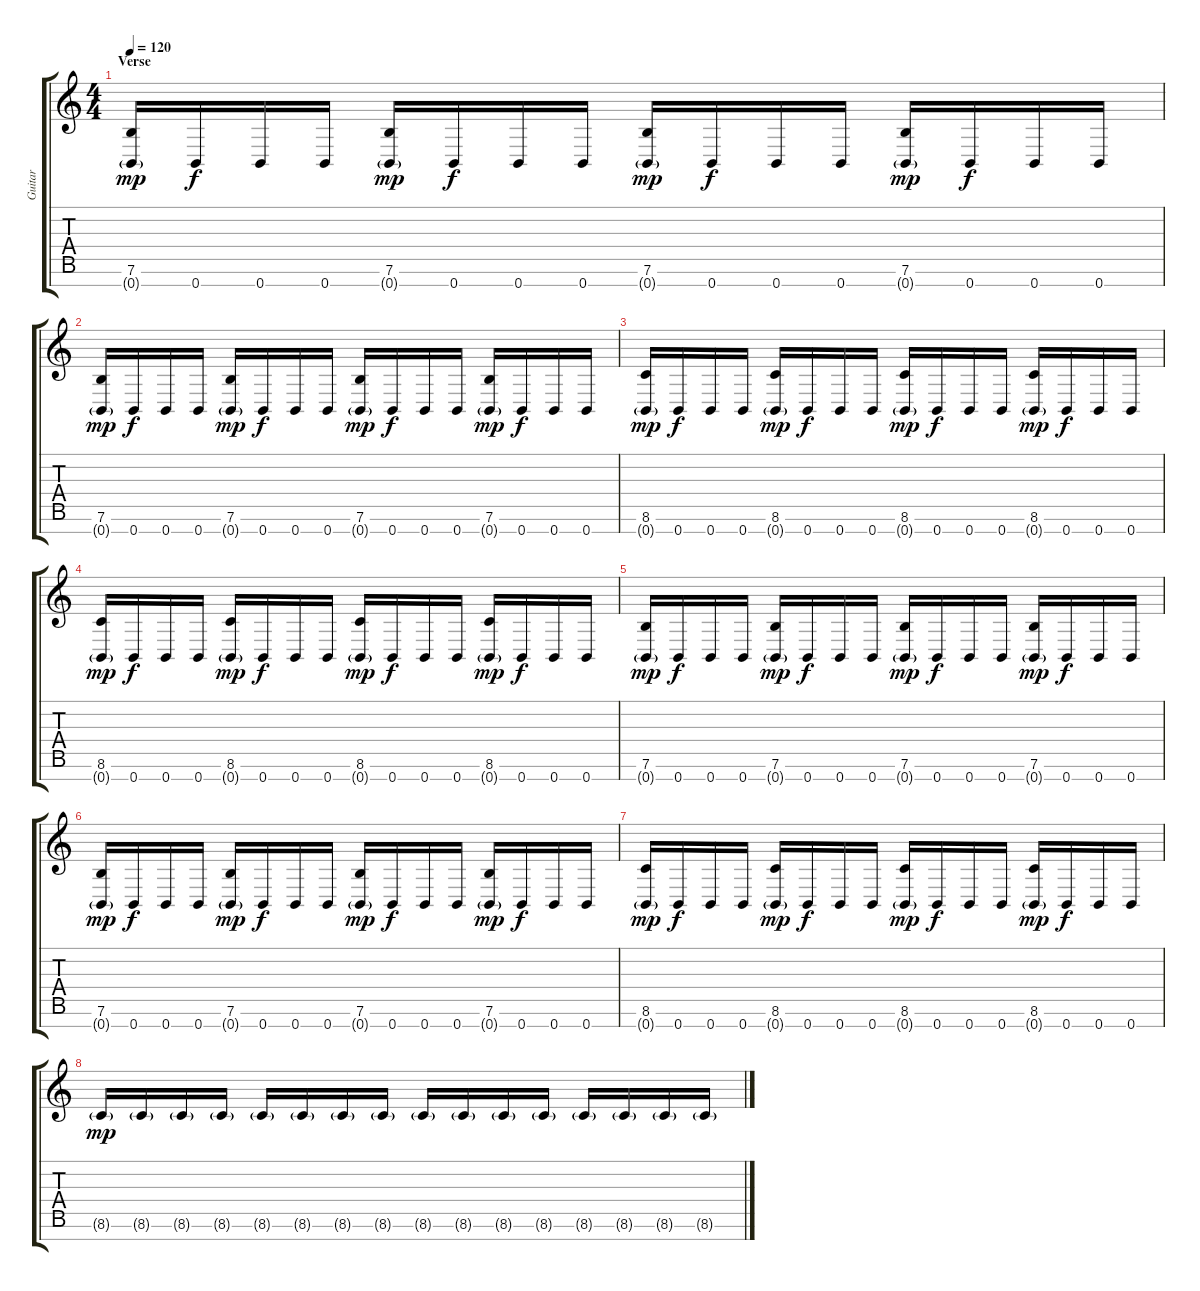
\track ("Guitar" "Guitar") {instrument distortionguitar}
\staff {score tabs}
\tuning (E4 B3 G3 D3 A2 E2 B1) {hide}
\ts (4 4)
\section ("" "Verse")
\tempo 120
\clef g2
\ks c
(7.6 0.7{g}).16{dy mp} 0.7.16{dy f} 0.7.16 0.7.16 (7.6 0.7{g}).16{dy mp} 0.7.16{dy f} 0.7.16 0.7.16 (7.6 0.7{g}).16{dy mp} 0.7.16{dy f} 0.7.16 0.7.16 (7.6 0.7{g}).16{dy mp} 0.7.16{dy f} 0.7.16 0.7.16 |
(7.6 0.7{g}).16{dy mp} 0.7.16{dy f} 0.7.16 0.7.16 (7.6 0.7{g}).16{dy mp} 0.7.16{dy f} 0.7.16 0.7.16 (7.6 0.7{g}).16{dy mp} 0.7.16{dy f} 0.7.16 0.7.16 (7.6 0.7{g}).16{dy mp} 0.7.16{dy f} 0.7.16 0.7.16 |
(8.6 0.7{g}).16{dy mp} 0.7.16{dy f} 0.7.16 0.7.16 (8.6 0.7{g}).16{dy mp} 0.7.16{dy f} 0.7.16 0.7.16 (8.6 0.7{g}).16{dy mp} 0.7.16{dy f} 0.7.16 0.7.16 (8.6 0.7{g}).16{dy mp} 0.7.16{dy f} 0.7.16 0.7.16 |
(8.6 0.7{g}).16{dy mp} 0.7.16{dy f} 0.7.16 0.7.16 (8.6 0.7{g}).16{dy mp} 0.7.16{dy f} 0.7.16 0.7.16 (8.6 0.7{g}).16{dy mp} 0.7.16{dy f} 0.7.16 0.7.16 (8.6 0.7{g}).16{dy mp} 0.7.16{dy f} 0.7.16 0.7.16 |
(7.6 0.7{g}).16{dy mp} 0.7.16{dy f} 0.7.16 0.7.16 (7.6 0.7{g}).16{dy mp} 0.7.16{dy f} 0.7.16 0.7.16 (7.6 0.7{g}).16{dy mp} 0.7.16{dy f} 0.7.16 0.7.16 (7.6 0.7{g}).16{dy mp} 0.7.16{dy f} 0.7.16 0.7.16 |
(7.6 0.7{g}).16{dy mp} 0.7.16{dy f} 0.7.16 0.7.16 (7.6 0.7{g}).16{dy mp} 0.7.16{dy f} 0.7.16 0.7.16 (7.6 0.7{g}).16{dy mp} 0.7.16{dy f} 0.7.16 0.7.16 (7.6 0.7{g}).16{dy mp} 0.7.16{dy f} 0.7.16 0.7.16 |
(8.6 0.7{g}).16{dy mp} 0.7.16{dy f} 0.7.16 0.7.16 (8.6 0.7{g}).16{dy mp} 0.7.16{dy f} 0.7.16 0.7.16 (8.6 0.7{g}).16{dy mp} 0.7.16{dy f} 0.7.16 0.7.16 (8.6 0.7{g}).16{dy mp} 0.7.16{dy f} 0.7.16 0.7.16 |
8.6{g}.16{dy mp} 8.6{g}.16 8.6{g}.16 8.6{g}.16 8.6{g}.16 8.6{g}.16 8.6{g}.16 8.6{g}.16 8.6{g}.16 8.6{g}.16 8.6{g}.16 8.6{g}.16 8.6{g}.16 8.6{g}.16 8.6{g}.16 8.6{g}.16
